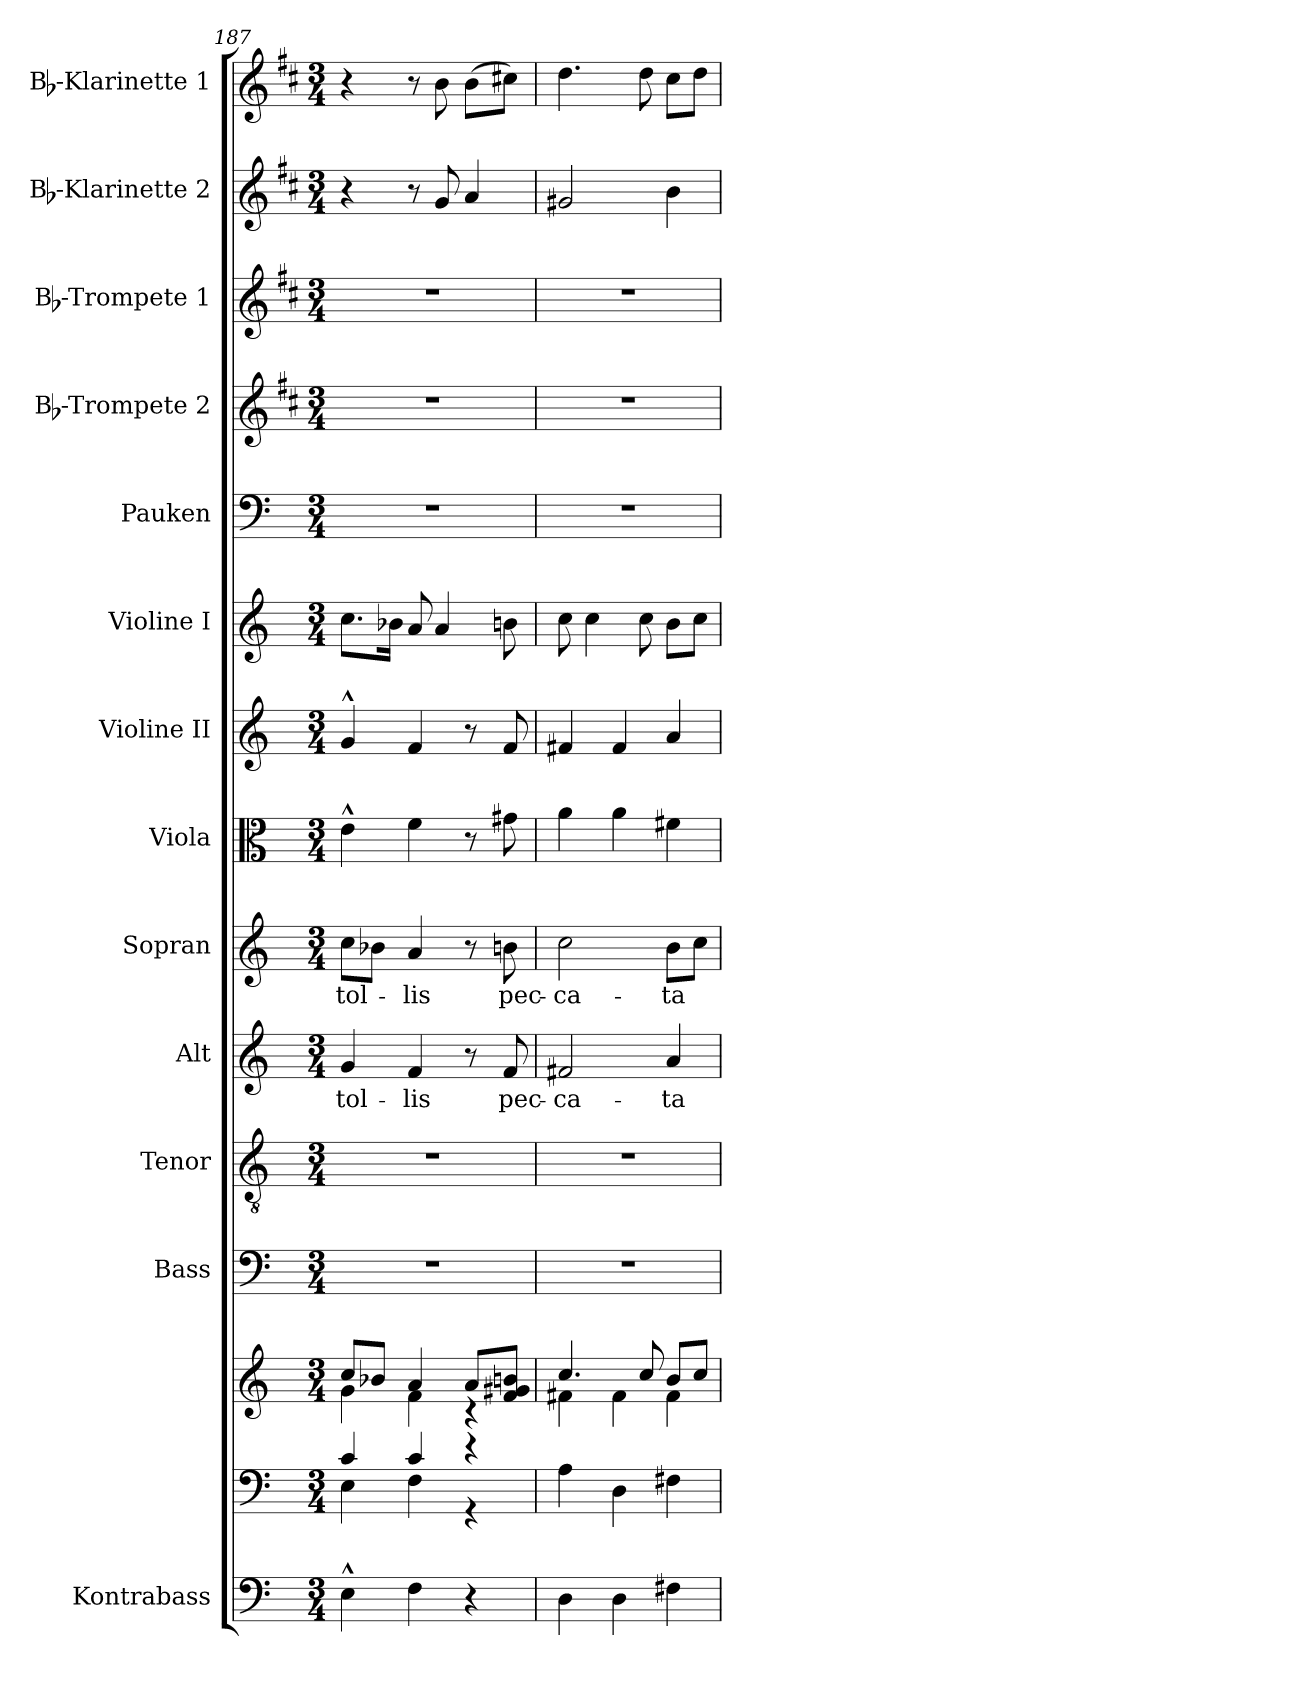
**kern	**kern	**kern	**kern	**kern	**kern	**text	**kern	**text	**kern	**kern	**kern	**kern	**kern	**kern	**kern	**kern
*part14	*part13	*part13	*part12	*part11	*part10	*part10	*part9	*part9	*part8	*part7	*part6	*part5	*part4	*part3	*part2	*part1
*staff15	*staff14	*staff13	*staff12	*staff11	*staff10	*staff10	*staff9	*staff9	*staff8	*staff7	*staff6	*staff5	*staff4	*staff3	*staff2	*staff1
*I"Kontrabass	*	*	*I"Bass	*I"Tenor	*I"Alt	*	*I"Sopran	*	*I"Viola	*I"Violine II	*I"Violine I	*I"Pauken	*I"Bb-Trompete 2	*I"Bb-Trompete 1	*I"Bb-Klarinette 2	*I"Bb-Klarinette 1
*I'Kb.	*	*	*I'B.	*I'T.	*I'A.	*	*I'S.	*	*I'Vla.	*I'Vl. II	*I'Vl. I	*I'Pk.	*I'Bb Trp. 2	*I'Bb Trp. 1	*I'Bb Kl. 2	*I'Bb Kl. 1
!!LO:PB:g=z
*clefF4	*clefF4	*clefG2	*clefF4	*clefGv2	*clefG2	*	*clefG2	*	*clefC3	*clefG2	*clefG2	*clefF4	*clefG2	*clefG2	*clefG2	*clefG2
*ITrd7c12	*	*	*	*	*	*	*	*	*	*	*	*	*ITrd1c2	*ITrd1c2	*ITrd1c2	*ITrd1c2
*k[]	*k[]	*k[]	*k[]	*k[]	*k[]	*	*k[]	*	*k[]	*k[]	*k[]	*k[]	*k[]	*k[]	*k[]	*k[]
*C:	*C:	*C:	*C:	*C:	*C:	*	*C:	*	*C:	*C:	*C:	*C:	*C:	*C:	*C:	*C:
*M3/4	*M3/4	*M3/4	*M3/4	*M3/4	*M3/4	*	*M3/4	*	*M3/4	*M3/4	*M3/4	*M3/4	*M3/4	*M3/4	*M3/4	*M3/4
=187	=187	=187	=187	=187	=187	=187	=187	=187	=187	=187	=187	=187	=187	=187	=187	=187
*	*^	*^	*	*	*	*	*	*	*	*	*	*	*	*	*	*
!	!	!	!	!	!	!	!	!LO:LY:b	!	!LO:LY:b	!	!	!	!	!	!	!	!
4EE^^>\	4c/	4E\	8cc/L	4g\	2.r	2.r	4g/	tol-	8cc\L	tol-	4e^^>\	4g^^>/	8.cc\L	2.r	2.r	2.r	4r	4r
.	.	.	8b-X/J	.	.	.	.	.	8b-X\J	.	.	.	.	.	.	.	.	.
.	.	.	.	.	.	.	.	.	.	.	.	.	16b-X\Jk	.	.	.	.	.
!	!	!	!	!	!	!	!	!LO:LY:b	!	!LO:LY:b	!	!	!	!	!	!	!	!
4FF\	4c/	4F\	4a/	4f\	.	.	4f/	-lis	4a/	-lis	4f\	4f/	8a/	.	.	.	8r	8r
.	.	.	.	.	.	.	.	.	.	.	.	.	4a/	.	.	.	8f/	8a\
4r	4r	4r	8a/L	4rc	.	.	8r	.	8r	.	8r	8r	.	.	.	.	4g/	(>8a\L
!	!	!	!	!	!	!	!	!LO:LY:b	!	!LO:LY:b	!	!	!	!	!	!	!	!
.	.	.	8f/ 8g#X/ 8bn/J	.	.	.	8f/	pec-	8bn\	pec-	8g#X\	8f/	8bn\	.	.	.	.	8bn\J)
*	*v	*v	*	*	*	*	*	*	*	*	*	*	*	*	*	*	*	*
=188	=188	=188	=188	=188	=188	=188	=188	=188	=188	=188	=188	=188	=188	=188	=188	=188	=188
!	!	!	!	!	!	!	!LO:LY:b	!	!LO:LY:b	!	!	!	!	!	!	!	!
4DD\	4A\	4.cc/	4f#X\	2.r	2.r	2f#X/	-ca-	2cc\	-ca-	4a\	4f#X/	8cc\	2.r	2.r	2.r	2f#X/	4.cc\
.	.	.	.	.	.	.	.	.	.	.	.	4cc\	.	.	.	.	.
4DD\	4D\	.	4f#\	.	.	.	.	.	.	4a\	4f#/	.	.	.	.	.	.
.	.	8cc/	.	.	.	.	.	.	.	.	.	8cc\	.	.	.	.	8cc\
!	!	!	!	!	!	!	!LO:LY:b	!	!LO:LY:b	!	!	!	!	!	!	!	!
4FF#X\	4F#X\	8b/L	4f#\	.	.	4a/	-ta	8b\L	-ta	4f#X\	4a/	8b\L	.	.	.	4a\	8b\L
.	.	8cc/J	.	.	.	.	.	8cc\J	.	.	.	8cc\J	.	.	.	.	8cc\J
*	*	*v	*v	*	*	*	*	*	*	*	*	*	*	*	*	*	*
=	=	=	=	=	=	=	=	=	=	=	=	=	=	=	=	=
*-	*-	*-	*-	*-	*-	*-	*-	*-	*-	*-	*-	*-	*-	*-	*-	*-
